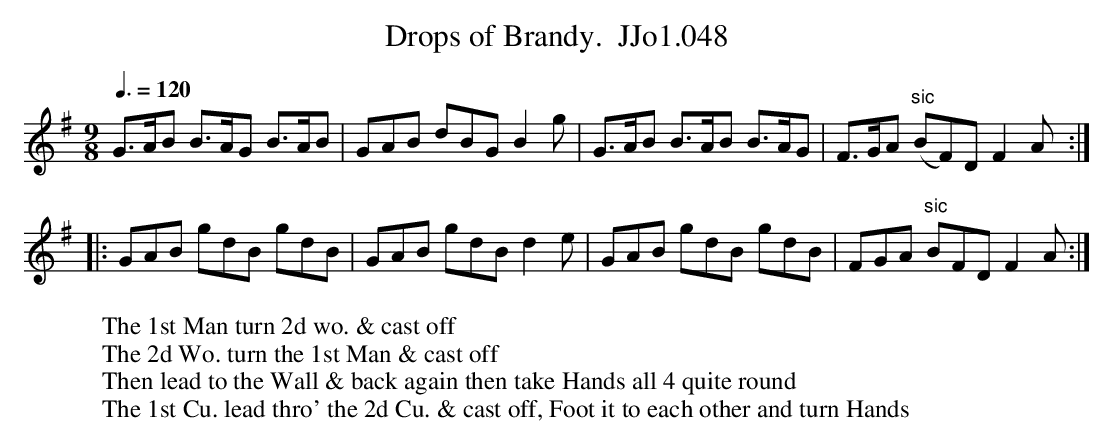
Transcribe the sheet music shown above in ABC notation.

X:1
T:Drops of Brandy.  JJo1.048
M:9/8
L:1/8
Q:3/8=120
K:G
G>AB B>AG B>AB | GAB dBG B2g | G>AB B>AB B>AG | F>GA "^sic"(BF)D F2A :|
|: GAB gdB gdB | GAB gdB d2e | GAB gdB gdB | FGA "^sic"BFD F2A :|
W:The 1st Man turn 2d wo. & cast off
W:The 2d Wo. turn the 1st Man & cast off
W:Then lead to the Wall & back again then take Hands all 4 quite round
W:The 1st Cu. lead thro' the 2d Cu. & cast off, Foot it to each other and turn Hands
